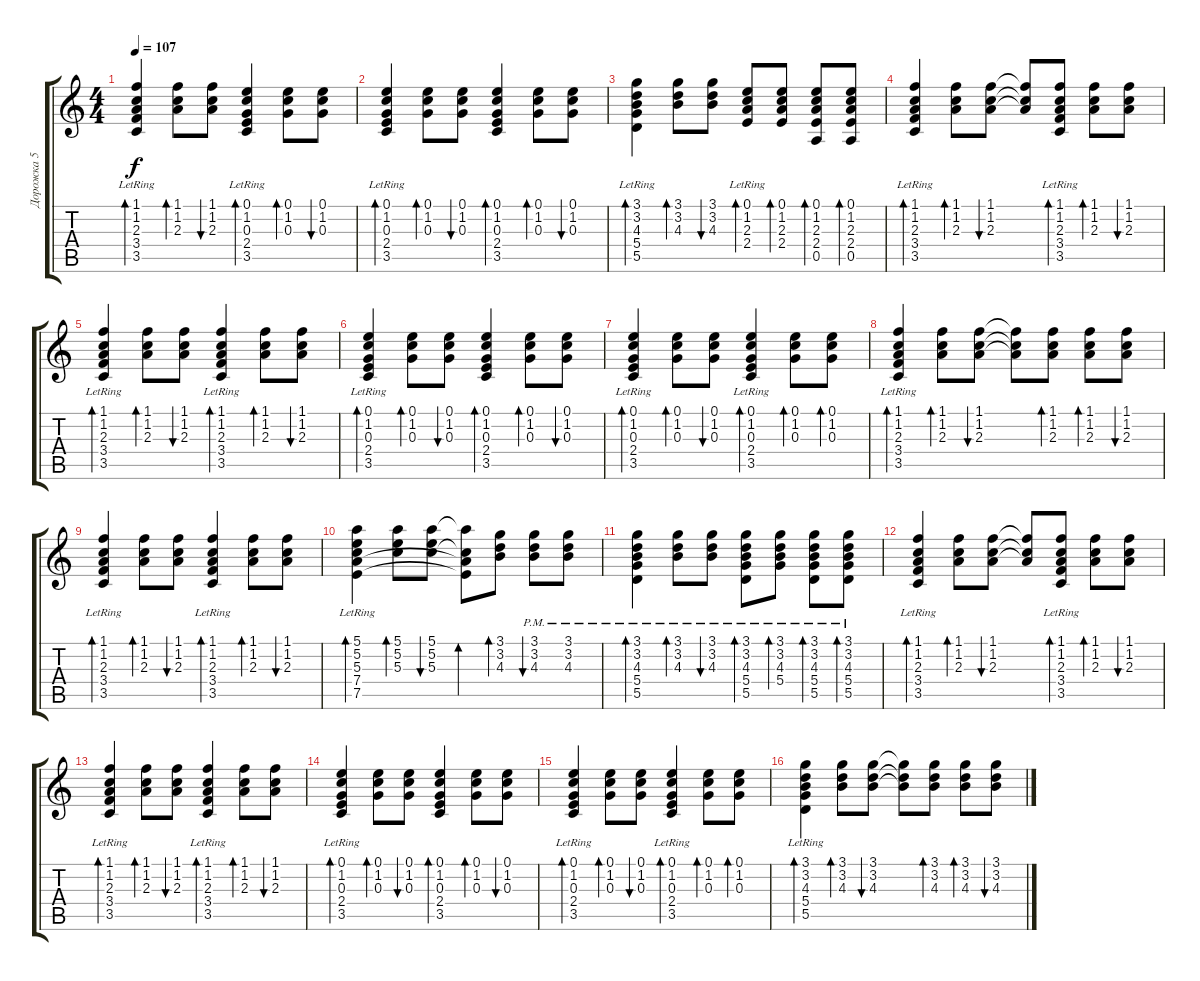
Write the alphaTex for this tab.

\track ("Дорожка 5" "Дорожка 5") {instrument acousticguitarsteel}
\staff {score tabs}
\tuning (E4 B3 G3 D3 A2 E2) {hide}
\ts (4 4)
\tempo 107
\clef g2
\ks c
(1.1 1.2 2.3 3.4{lr} 3.5{lr}).4{bd 60 dy f} (1.1 1.2 2.3).8{bd 60} (1.1 1.2 2.3).8{bu 60} (0.1 1.2 0.3 2.4{lr} 3.5{lr}).4{bd 60} (0.1 1.2 0.3).8{bd 60} (0.1 1.2 0.3).8{bu 60} |
(0.1 1.2 0.3 2.4{lr} 3.5{lr}).4{bd 60} (0.1 1.2 0.3).8{bd 60} (0.1 1.2 0.3).8{bu 60} (0.1 1.2 0.3 2.4 3.5).4{bd 60} (0.1 1.2 0.3).8{bd 60} (0.1 1.2 0.3).8{bu 60} |
(3.1 3.2 4.3 5.4{lr} 5.5{lr}).4{bd 60} (3.1 3.2 4.3).8{bd 60} (3.1 3.2 4.3).8{bu 60} (0.1 1.2 2.3 2.4{lr}).8{bd 60} (0.1 1.2 2.3 2.4).8{bd 60} (0.1 1.2 2.3 2.4 0.5).8{bd 60} (0.1 1.2 2.3 2.4 0.5).8{bd 60} |
(1.1 1.2 2.3 3.4{lr} 3.5{lr}).4{bd 60} (1.1 1.2 2.3).8{bd 60} (1.1 1.2 2.3).8{bu 60} (1.1{t} 1.2{t} 2.3{t}).8 (1.1 1.2 2.3 3.4{lr} 3.5{lr}).8{bd 60} (1.1 1.2 2.3).8{bd 60} (1.1 1.2 2.3).8{bu 60} |
(1.1 1.2 2.3 3.4{lr} 3.5{lr}).4{bd 60} (1.1 1.2 2.3).8{bd 60} (1.1 1.2 2.3).8{bu 60} (1.1 1.2 2.3 3.4{lr} 3.5{lr}).4{bd 60} (1.1 1.2 2.3).8{bd 60} (1.1 1.2 2.3).8{bu 60} |
(0.1 1.2 0.3 2.4{lr} 3.5{lr}).4{bd 60} (0.1 1.2 0.3).8{bd 60} (0.1 1.2 0.3).8{bu 60} (0.1 1.2 0.3 2.4 3.5).4{bd 60} (0.1 1.2 0.3).8{bd 60} (0.1 1.2 0.3).8{bu 60} |
(0.1 1.2 0.3 2.4{lr} 3.5{lr}).4{bd 60} (0.1 1.2 0.3).8{bd 60} (0.1 1.2 0.3).8{bu 60} (0.1 1.2 0.3 2.4{lr} 3.5{lr}).4{bd 60} (0.1 1.2 0.3).8{bd 60} (0.1 1.2 0.3).8{bd 60} |
(1.1 1.2 2.3 3.4{lr} 3.5{lr}).4{bd 60} (1.1 1.2 2.3).8{bd 60} (1.1 1.2 2.3).8{bu 60} (1.1{t} 1.2{t} 2.3{t}).8 (1.1 1.2 2.3).8{bd 60} (1.1 1.2 2.3).8{bd 60} (1.1 1.2 2.3).8{bu 60} |
(1.1 1.2 2.3 3.4{lr} 3.5{lr}).4{bd 60} (1.1 1.2 2.3).8{bd 60} (1.1 1.2 2.3).8{bu 60} (1.1 1.2 2.3 3.4{lr} 3.5{lr}).4{bd 60} (1.1 1.2 2.3).8{bd 60} (1.1 1.2 2.3).8{bu 60} |
(5.1 5.2 5.3 7.4{lr} 7.5{lr}).4{bd 60} (5.1 5.2 5.3).8{bd 60} (5.1 5.2 5.3).8{bu 60} (5.1{t} 5.3{t} 7.4{t} 7.5{t}).8{bd 60} (3.1 3.2 4.3).8{bd 60} (3.1{pm} 3.2{pm} 4.3{pm}).8{bu 60} (3.1{pm} 3.2{pm} 4.3{pm}).8 |
(3.1 3.2{pm} 4.3{pm} 5.4{pm} 5.5{pm}).4{bd 60} (3.1{pm} 3.2{pm} 4.3{pm}).8{bd 60} (3.1{pm} 3.2{pm} 4.3{pm}).8{bu 60} (3.1{pm} 3.2{pm} 4.3{pm} 5.4{pm} 5.5{pm}).8{bd 60} (3.1{pm} 3.2{pm} 4.3{pm} 5.4{pm}).8{bd 60} (3.1{pm} 3.2{pm} 4.3{pm} 5.4{pm} 5.5{pm}).8{bd 60} (3.1{pm} 3.2{pm} 4.3{pm} 5.4{pm} 5.5{pm}).8{bd 60} |
(1.1 1.2 2.3 3.4{lr} 3.5{lr}).4{bd 60} (1.1 1.2 2.3).8{bd 60} (1.1 1.2 2.3).8{bu 60} (1.1{t} 1.2{t} 2.3{t}).8 (1.1 1.2 2.3 3.4{lr} 3.5{lr}).8{bd 60} (1.1 1.2 2.3).8{bd 60} (1.1 1.2 2.3).8{bu 60} |
(1.1 1.2 2.3 3.4{lr} 3.5{lr}).4{bd 60} (1.1 1.2 2.3).8{bd 60} (1.1 1.2 2.3).8{bu 60} (1.1 1.2 2.3 3.4{lr} 3.5{lr}).4{bd 60} (1.1 1.2 2.3).8{bd 60} (1.1 1.2 2.3).8{bu 60} |
(0.1 1.2 0.3 2.4{lr} 3.5{lr}).4{bd 60} (0.1 1.2 0.3).8{bd 60} (0.1 1.2 0.3).8{bu 60} (0.1 1.2 0.3 2.4 3.5).4{bd 60} (0.1 1.2 0.3).8{bd 60} (0.1 1.2 0.3).8{bu 60} |
(0.1 1.2 0.3 2.4{lr} 3.5{lr}).4{bd 60} (0.1 1.2 0.3).8{bd 60} (0.1 1.2 0.3).8{bu 60} (0.1 1.2 0.3 2.4{lr} 3.5{lr}).4{bd 60} (0.1 1.2 0.3).8{bd 60} (0.1 1.2 0.3).8{bd 60} |
(3.1 3.2 4.3 5.4{lr} 5.5{lr}).4{bd 60} (3.1 3.2 4.3).8{bd 60} (3.1 3.2 4.3).8{bu 60} (3.1{t} 3.2{t} 4.3{t}).8 (3.1 3.2 4.3).8{bd 60} (3.1 3.2 4.3).8{bd 60} (3.1 3.2 4.3).8{bu 60}
